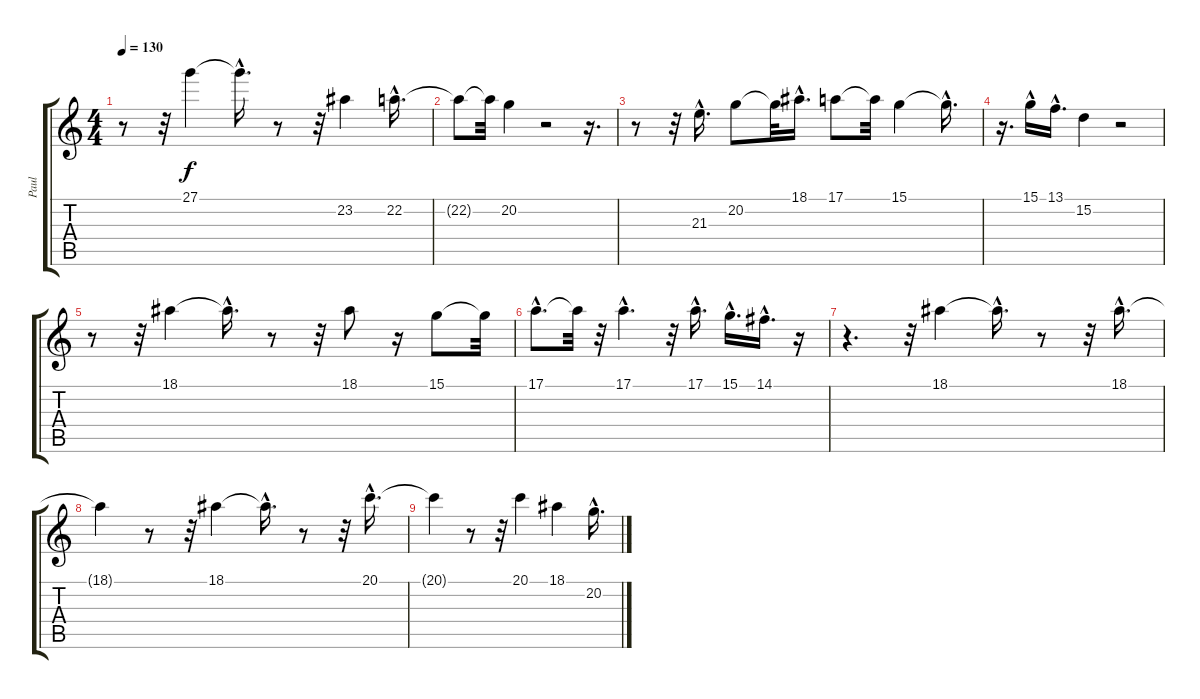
\track ("Paul" "Paul") {instrument lead6voice}
\staff {score tabs}
\tuning (E4 B3 G3 D3 A2 E2) {hide}
\ts (4 4)
\tempo 130
\clef g2
\ks c
r.8{dy f} r.32 27.1.4 27.1{hac t}.16{d} r.8 r.32 23.2.4 22.2{hac}.16{d} |
22.2{t}.8 22.2{t}.32 20.2.4 r.2 r.16{d} |
r.8 r.32 21.3{hac}.16{d} 20.2.8 20.2{t}.32 18.1{hac}.16{d} 17.1.8 17.1{t}.32 15.1.4 15.1{hac t}.16{d} |
r.16{d} 15.1{hac}.16 13.1{hac}.16{d} 15.2.4 r.2 |
r.8 r.32 18.1.4{volume 11} 18.1{hac t}.16{d} r.8 r.32 18.1.8{volume 10} r.16 15.1.8{volume 9} 15.1{t}.32 |
17.1{hac}.8{d volume 9} 17.1{t}.32 r.32 17.1{hac}.4{d volume 8} r.32 17.1{hac}.16{d volume 8} 15.1{hac}.16{d volume 7} 14.1{hac}.16{d volume 7} r.16 |
r.4{d} r.32 18.1.4{volume 6} 18.1{hac t}.16{d} r.8 r.32 18.1{hac}.16{d volume 5} |
18.1{t}.4 r.8 r.32 18.1.4{volume 4} 18.1{hac t}.16{d} r.8 r.32 20.1{hac}.16{d volume 2} |
20.1{t}.4 r.8 r.32 20.1.4{volume 1} 18.1.4{volume 1} 20.2{hac}.16{d volume 0}
